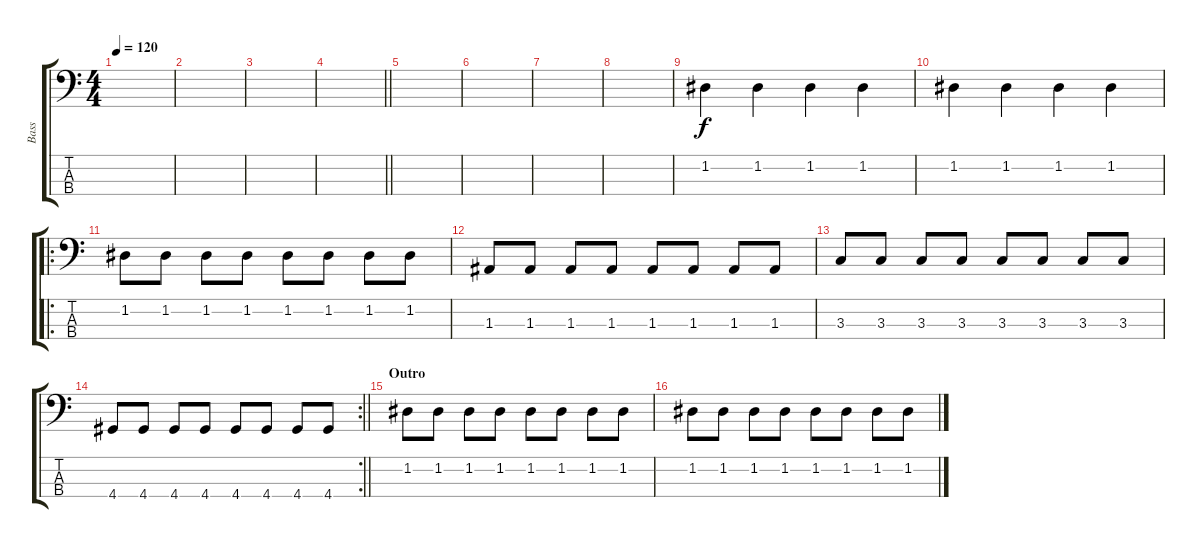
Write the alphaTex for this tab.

\track ("Bass" "Bass") {instrument electricbasspick}
\staff {score tabs}
\tuning (G2 D2 A1 E1) {hide}
\ts (4 4)
\tempo 120
\clef f4
\ks c
|
|
|
\barLineRight lightlight
|
|
|
|
|
1.2.4 1.2.4 1.2.4 1.2.4 |
1.2.4 1.2.4 1.2.4 1.2.4 |
\ro
1.2.8 1.2.8 1.2.8 1.2.8 1.2.8 1.2.8 1.2.8 1.2.8 |
1.3.8 1.3.8 1.3.8 1.3.8 1.3.8 1.3.8 1.3.8 1.3.8 |
3.3.8 3.3.8 3.3.8 3.3.8 3.3.8 3.3.8 3.3.8 3.3.8 |
\rc 2
\barLineRight lightlight
4.4.8 4.4.8 4.4.8 4.4.8 4.4.8 4.4.8 4.4.8 4.4.8 |
\section ("" "Outro")
1.2.8 1.2.8 1.2.8 1.2.8 1.2.8 1.2.8 1.2.8 1.2.8 |
1.2.8 1.2.8 1.2.8 1.2.8 1.2.8 1.2.8 1.2.8 1.2.8
